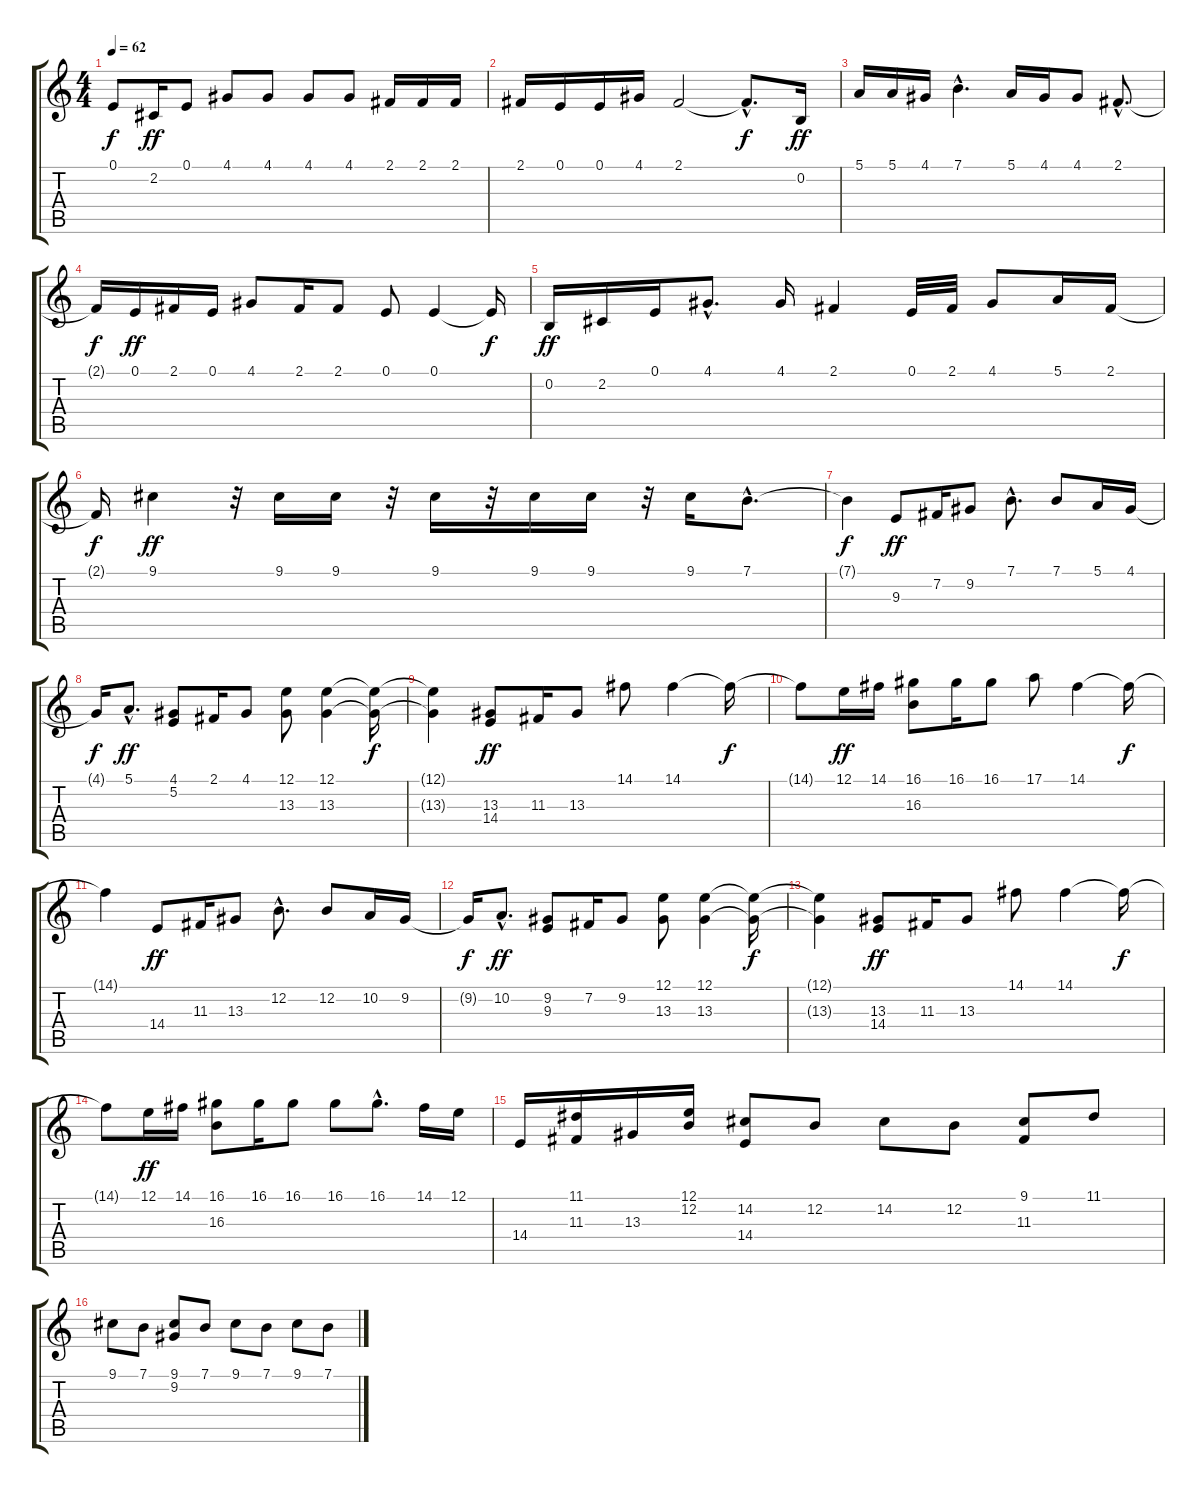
\track "" {instrument electricpiano2}
\staff {score tabs}
\tuning (E4 B3 G3 D3 A2 E2) {hide}
\ts (4 4)
\tempo 62
\clef g2
\ks c
0.1{t}.8{dy f} 2.2.16{dy ff} 0.1.8 4.1.8 4.1.8 4.1.8 4.1.8 2.1.16 2.1.16 2.1.16 |
2.1.16 0.1.16 0.1.16 4.1.16 2.1.2 2.1{hac t}.8{d dy f} 0.2.16{dy ff} |
5.1.16 5.1.16 4.1.16 7.1{hac}.4{d} 5.1.16 4.1.16 4.1.8 2.1{hac}.8{d} |
2.1{t}.16{dy f} 0.1.16{dy ff} 2.1.16 0.1.16 4.1.8 2.1.16 2.1.8 0.1.8 0.1.4 0.1{t}.16{dy f} |
0.2.16{dy ff} 2.2.16 0.1.16 4.1{hac}.8{d} 4.1.16 2.1.4 0.1.32 2.1.32 4.1.8 5.1.16 2.1.16 |
2.1{t}.16{dy f} 9.1.4{dy ff} r.32 9.1.16 9.1.16 r.32 9.1.16 r.32 9.1.16 9.1.16 r.32 9.1.16 7.1{hac}.8{d} |
7.1{t}.4{dy f} 9.3.8{dy ff} 7.2.16 9.2.8 7.1{hac}.8{d} 7.1.8 5.1.16 4.1.16 |
4.1{t}.16{dy f} 5.1{hac}.8{d dy ff} (4.1 5.2).8 2.1.16 4.1.8 (12.1 13.3).8 (12.1 13.3).4 (12.1{t} 13.3{t}).16{dy f} |
(12.1{t} 13.3{t}).4 (13.3 14.4).8{dy ff} 11.3.16 13.3.8 14.1.8 14.1.4 14.1{t}.16{dy f} |
14.1{t}.8 12.1.16{dy ff} 14.1.16 (16.1 16.3).8 16.1.16 16.1.8 17.1.8 14.1.4 14.1{t}.16{dy f} |
14.1{t}.4 14.4.8{dy ff} 11.3.16 13.3.8 12.2{hac}.8{d} 12.2.8 10.2.16 9.2.16 |
9.2{t}.16{dy f} 10.2{hac}.8{d dy ff} (9.2 9.3).8 7.2.16 9.2.8 (12.1 13.3).8 (12.1 13.3).4 (12.1{t} 13.3{t}).16{dy f} |
(12.1{t} 13.3{t}).4 (13.3 14.4).8{dy ff} 11.3.16 13.3.8 14.1.8 14.1.4 14.1{t}.16{dy f} |
14.1{t}.8 12.1.16{dy ff} 14.1.16 (16.1 16.3).8 16.1.16 16.1.8 16.1.8 16.1{hac}.8{d} 14.1.16 12.1.16 |
14.4.16 (11.1 11.3).16 13.3.16 (12.1 12.2).16 (14.2 14.4).8 12.2.8 14.2.8 12.2.8 (9.1 11.3).8 11.1.8 |
9.1.8 7.1.8 (9.1 9.2).8 7.1.8 9.1.8 7.1.8 9.1.8 7.1.8
